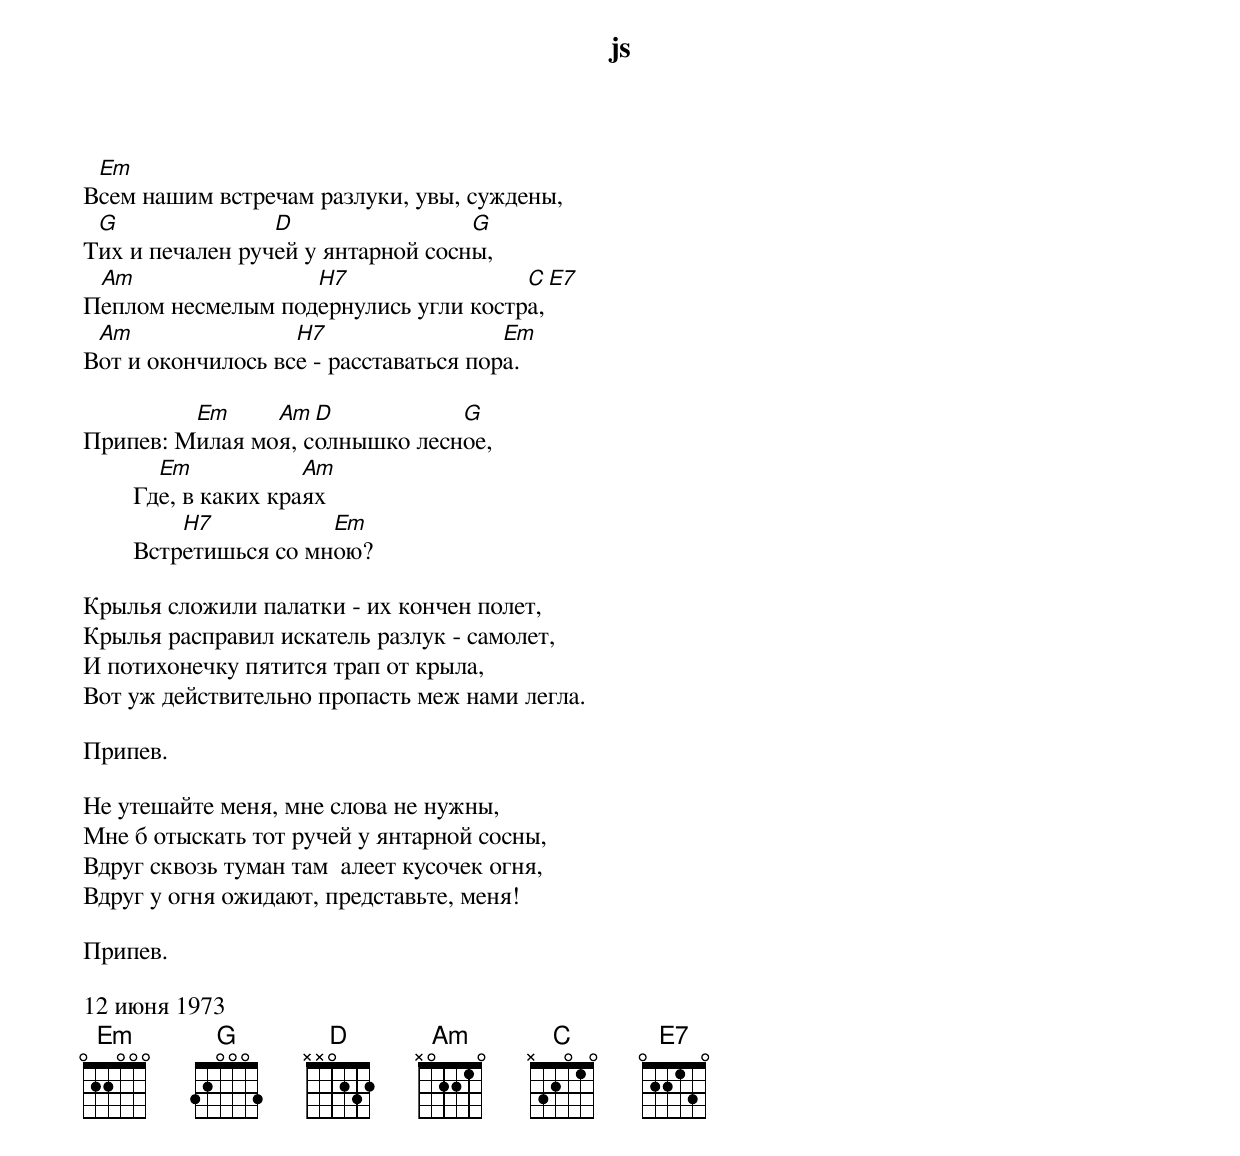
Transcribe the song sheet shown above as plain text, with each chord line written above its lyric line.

js
 Em
Всем нашим встречам разлуки, увы, суждены,
 G               D                 G
Тих и печален ручей у янтарной сосны,
 Am                H7                 C   E7
Пеплом несмелым подернулись угли костра,
 Am                H7                  Em
Вот и окончилось все - расставаться пора.

         Em     Am  D           G
Припев: Милая моя, солнышко лесное,
          Em            Am
        Где, в каких краях
            H7           Em
        Встретишься со мною?

Крылья сложили палатки - их кончен полет,
Крылья расправил искатель разлук - самолет,
И потихонечку пятится трап от крыла,
Вот уж действительно пропасть меж нами легла.

Припев.

Не утешайте меня, мне слова не нужны,
Мне б отыскать тот ручей у янтарной сосны,
Вдруг сквозь туман там  алеет кусочек огня,
Вдруг у огня ожидают, представьте, меня!

Припев.

12 июня 1973
